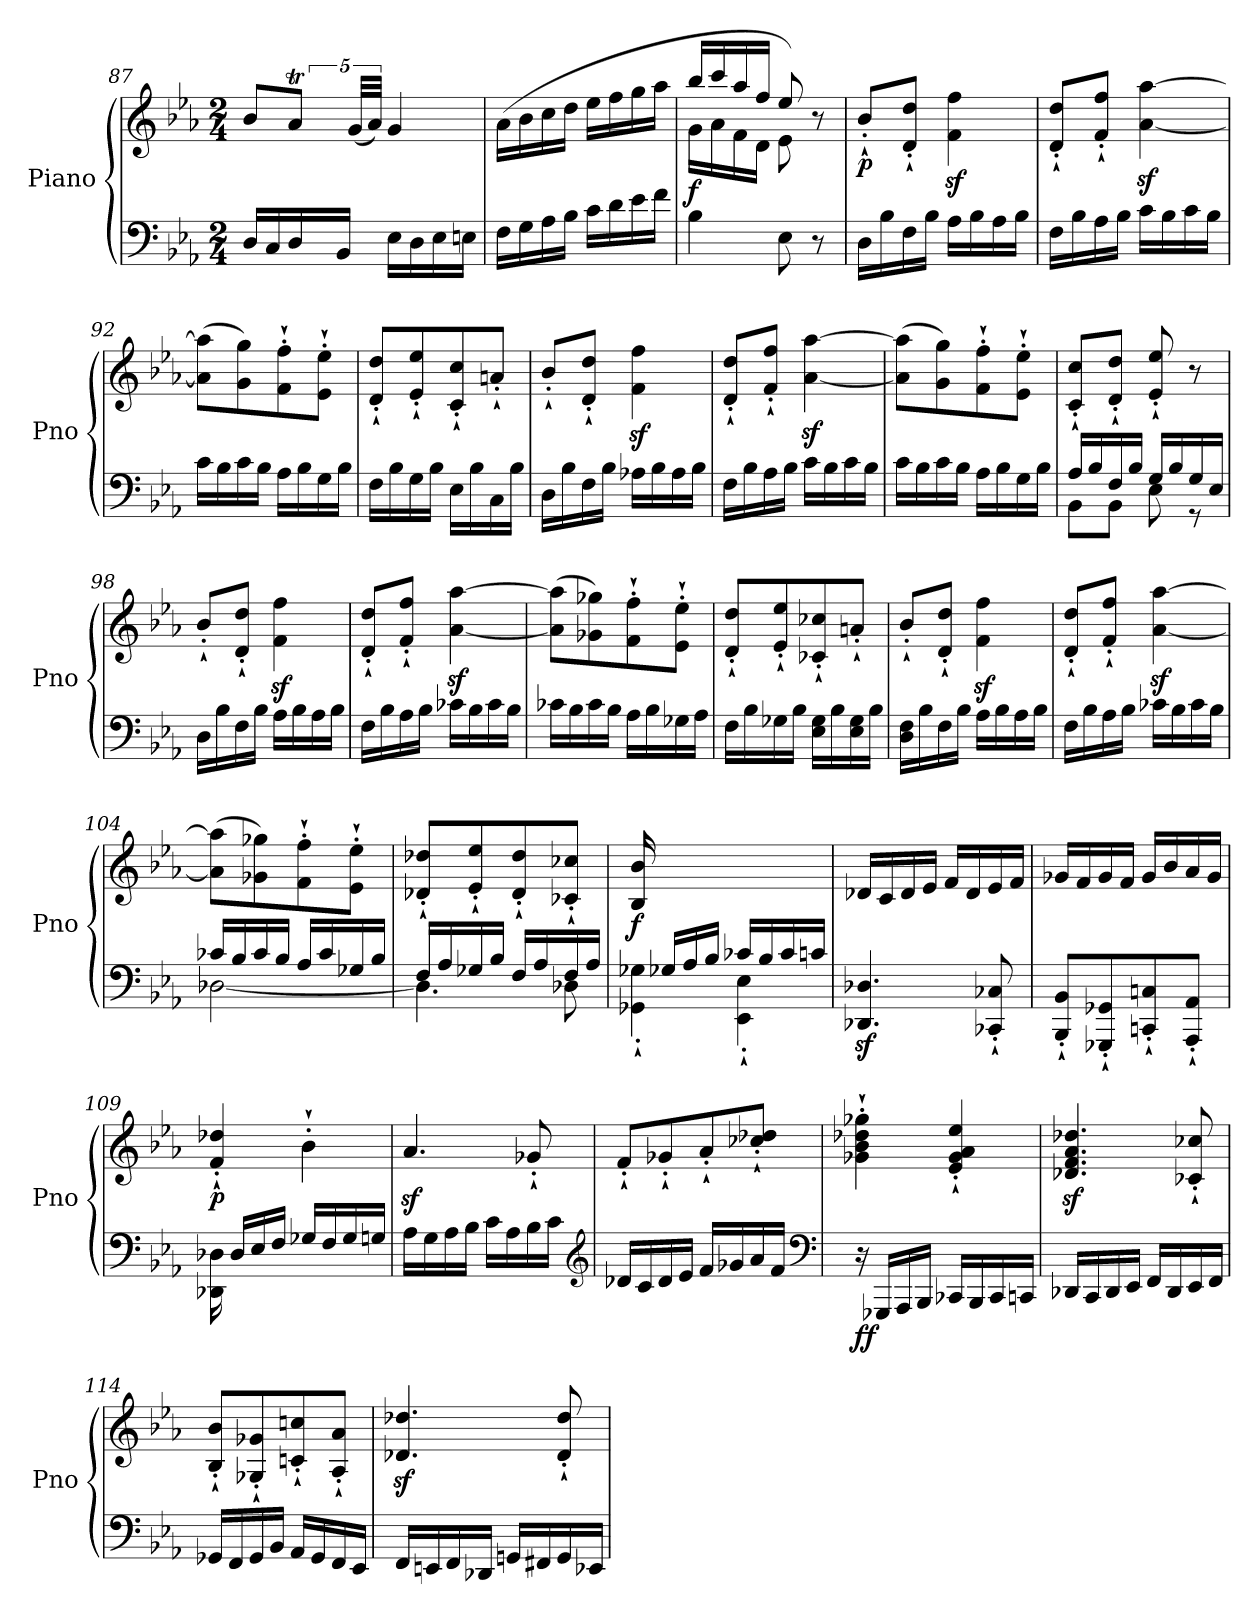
**kern	**kern	**dynam
*part1	*part1	*part1
*staff2	*staff1	*staff1/2
*I"Piano	*	*
*I'Pno	*	*
*clefF4	*clefG2	*
*k[b-e-a-]	*k[b-e-a-]	*
*E-:	*E-:	*
*M2/4	*M2/4	*
=87	=87	=87
*	*^	*
16D/LL	8b-/L	10.ryy	.
16C/	.	.	.
16D/	8a-T/J	.	.
*	*	*Xtuplet	*
.	.	40b-yy	.
.	.	40a-yy	.
16BB-/JJ	.	.	.
.	.	(40g/LL	.
.	.	40a-/JJ)	.
16E-\LL	4g/	4ryy	.
16D\	.	.	.
16E-\	.	.	.
16En\JJ	.	.	.
*	*v	*v	*
=88	=88	=88
(16F\LL	(16a-\LL	.
16G\	16b-\	.
16A-\	16cc\	.
16B-\JJ	16dd\JJ	.
16c\LL	16ee-\LL	.
16d\	16ff\	.
16e-\	16gg\	.
16f\JJ	16aa-\JJ	.
=89	=89	=89
*^	*^	*
!	!	!	!	!LO:DY:b
4.ryy	4B-\	16bb-/LL	16g\LL	f
.	.	16ccc/	16a-\	.
.	.	16aa-/	16f\	.
.	.	16ff/JJ	16d\JJ	.
.	8E-\	8ee-/)	8e-\)	.
8r	8ryy	8r	8ryy	.
!!LO:LB:g=z
=90	=90	=90	=90	=90
!	!	!	!	!LO:DY:b
*v	*v	*	*	*
*	*v	*v	*
16D\LL	8b-`'/L	p
16B-\	.	.
16F\	8d/`' 8dd/`'J	.
16B-\JJ	.	.
16A-\LL	4f\z< 4ff\z<	.
16B-\	.	.
16A-\	.	.
16B-\JJ	.	.
=91	=91	=91
16F\LL	8d/`' 8dd/`'L	.
16B-\	.	.
16A-\	8f/`' 8ff/`'J	.
16B-\JJ	.	.
16c\LL	[4a-\z< [4aa-\z<	.
16B-\	.	.
16c\	.	.
16B-\JJ	.	.
=92	=92	=92
16c\LL	(8a-\] 8aa-\]L	.
16B-\	.	.
16c\	8g\ 8gg\)	.
16B-\JJ	.	.
16A-\LL	8f\`' 8ff\`'	.
16B-\	.	.
16G\	8e-\`' 8ee-\`'J	.
16B-\JJ	.	.
=93	=93	=93
16F\LL	8d/`' 8dd/`'L	.
16B-\	.	.
16G\	8e-/`' 8ee-/`'	.
16B-\JJ	.	.
16E-\LL	8c/`' 8cc/`'	.
16B-\	.	.
16C\	8an`'/J	.
16B-\JJ	.	.
=94	=94	=94
16D\LL	8b-`'/L	.
16B-\	.	.
16F\	8d/`' 8dd/`'J	.
16B-\JJ	.	.
16A-X\LL	4f\z< 4ff\z<	.
16B-\	.	.
16A-\	.	.
16B-\JJ	.	.
!!LO:LB:g=z
=95	=95	=95
16F\LL	8d/`' 8dd/`'L	.
16B-\	.	.
16A-\	8f/`' 8ff/`'J	.
16B-\JJ	.	.
16c\LL	[4a-\z< [4aa-\z<	.
16B-\	.	.
16c\	.	.
16B-\JJ	.	.
=96	=96	=96
16c\LL	(8a-\] 8aa-\]L	.
16B-\	.	.
16c\	8g\ 8gg\)	.
16B-\JJ	.	.
16A-\LL	8f\`' 8ff\`'	.
16B-\	.	.
16G\	8e-\`' 8ee-\`'J	.
16B-\JJ	.	.
=97	=97	=97
*^	*	*
16A-/LL	8BB-\L	8c/`' 8cc/`'L	.
16B-/	.	.	.
16F/	8BB-\J	8d/`' 8dd/`'J	.
16B-/JJ	.	.	.
16G/LL	8E-\	8e-/`' 8ee-/`'	.
16B-/	.	.	.
16G/	8r	8r	.
16E-/JJ	.	.	.
*v	*v	*	*
=98	=98	=98
16D\LL	8b-`'/L	.
16B-\	.	.
16F\	8d/`' 8dd/`'J	.
16B-\JJ	.	.
16A-\LL	4f\z< 4ff\z<	.
16B-\	.	.
16A-\	.	.
16B-\JJ	.	.
=99	=99	=99
16F\LL	8d/`' 8dd/`'L	.
16B-\	.	.
16A-\	8f/`' 8ff/`'J	.
16B-\JJ	.	.
16c-X\LL	[4a-\z< [4aa-\z<	.
16B-\	.	.
16c-\	.	.
16B-\JJ	.	.
!!LO:LB:g=z
=100	=100	=100
16c-X\LL	(8a-\] 8aa-\]L	.
16B-\	.	.
16c-\	8g-X\ 8gg-X\)	.
16B-\JJ	.	.
16A-\LL	8f\`' 8ff\`'	.
16B-\	.	.
16G-X\	8e-\`' 8ee-\`'J	.
16A-\JJ	.	.
=101	=101	=101
16F\LL	8d/`' 8dd/`'L	.
16B-\	.	.
16G-X\	8e-/`' 8ee-/`'	.
16B-\JJ	.	.
16E-\ 16G-\LL	8c-X/`' 8cc-X/`'	.
16B-\	.	.
16E-\ 16G-\	8an`'/J	.
16B-\JJ	.	.
=102	=102	=102
16D\ 16F\LL	8b-`'/L	.
16B-\	.	.
16F\	8d/`' 8dd/`'J	.
16B-\JJ	.	.
16A-\LL	4f\z< 4ff\z<	.
16B-\	.	.
16A-\	.	.
16B-\JJ	.	.
=103	=103	=103
16F\LL	8d/`' 8dd/`'L	.
16B-\	.	.
16A-\	8f/`' 8ff/`'J	.
16B-\JJ	.	.
16c-X\LL	[4a-\z< [4aa-\z<	.
16B-\	.	.
16c-\	.	.
16B-\JJ	.	.
=104	=104	=104
*^	*	*
16c-X/LL	[2D-X\	(8a-\] 8aa-\]L	.
16B-/	.	.	.
16c-/	.	8g-X\ 8gg-X\)	.
16B-/JJ	.	.	.
16A-/LL	.	8f\`' 8ff\`'	.
16c-/	.	.	.
16G-X/	.	8e-\`' 8ee-\`'J	.
16B-/JJ	.	.	.
!!LO:PB:g=z
=105	=105	=105	=105
16F/LL	4.D-\]	8d-X/`' 8dd-X/`'L	.
16A-/	.	.	.
16G-X/	.	8e-/`' 8ee-/`'	.
16B-/JJ	.	.	.
16F/LL	.	8d-/`' 8dd-/`'	.
16A-/	.	.	.
16F/	8D-X\	8c-X/`' 8cc-X/`'J	.
16A-/JJ	.	.	.
=106	=106	=106	=106
!	!	!	!LO:DY:b
16ryy	4GG-X\`' 4G-X\`'	16B-/ 16b-/	f
16G-X/LL	.	4..ryy	.
16A-/	.	.	.
16B-/JJ	.	.	.
16c-X/LL	4EE-\`' 4E-\`'	.	.
16B-/	.	.	.
16c-/	.	.	.
16cn/JJ	.	.	.
*v	*v	*	*
=107	=107	=107
4.DD-X/z< 4.D-X/z<	16d-X/LL	.
.	16c/	.
.	16d-/	.
.	16e-/JJ	.
.	16f/LL	.
.	16d-/	.
8CC-X/`' 8C-X/`'	16e-/	.
.	16f/JJ	.
=108	=108	=108
8BBB-/`' 8BB-/`'L	16g-X/LL	.
.	16f/	.
8GGG-X/`' 8GG-X/`'	16g-/	.
.	16f/JJ	.
8CCn/`' 8Cn/`'	16g-/LL	.
.	16b-/	.
8AAA-/`' 8AA-/`'J	16a-/	.
.	16g-/JJ	.
=109	=109	=109
!	!	!LO:DY:b
16DD-X\ 16D-X\	4f/`' 4dd-X/`'	p
16D-/LL	.	.
16E-/	.	.
16F/JJ	.	.
16G-X/LL	4b-`'\	.
16F/	.	.
16G-/	.	.
16Gn/JJ	.	.
!!LO:LB:g=z
=110	=110	=110
16A-\LL	4.a-z</	.
16G\	.	.
16A-\	.	.
16B-\JJ	.	.
16c\LL	.	.
16A-\	.	.
16B-\	8g-X`'/	.
16c\JJ	.	.
*clefG2	*	*
=111	=111	=111
16d-X/LL	8f`'/L	.
16c/	.	.
16d-/	8g-X`'/	.
16e-/JJ	.	.
16f/LL	8a-`'/	.
16g-X/	.	.
16a-/	8cc-X/`' 8dd-X/`'J	.
16f/JJ	.	.
*clefF4	*	*
=112	=112	=112
!	!	!LO:DY:b=2
!	!	!LO:DY:n=1:b
16r	4g-X\`' 4b-\`' 4dd-X\`' 4gg-X\`'	f f
16GGG-X/LL	.	.
16AAA-/	.	.
16BBB-/JJ	.	.
16CC-X/LL	4e-/`' 4g-/`' 4a-/`' 4ee-/`'	.
16BBB-/	.	.
16CC-/	.	.
16CCn/JJ	.	.
=113	=113	=113
16DD-X/LL	4.d-X/z< 4.f/z< 4.a-/z< 4.dd-X/z<	.
16CC/	.	.
16DD-/	.	.
16EE-/JJ	.	.
16FF/LL	.	.
16DD-/	.	.
16EE-/	8c-X/`' 8cc-X/`'	.
16FF/JJ	.	.
=114	=114	=114
16GG-X/LL	8B-/`' 8b-/`'L	.
16FF/	.	.
16GG-/	8G-X/`' 8g-X/`'	.
16BB-/JJ	.	.
16AA-/LL	8cn/`' 8ccn/`'	.
16GG-/	.	.
16FF/	8A-/`' 8a-/`'J	.
16EE-/JJ	.	.
!!LO:LB:g=z
=115	=115	=115
16FF/LL	4.d-X/z< 4.dd-X/z<	.
16EEn/	.	.
16FF/	.	.
16DD-X/JJ	.	.
16GGn/LL	.	.
16FF#X/	.	.
16GG/	8d-/`' 8dd-/`'	.
16EE-X/JJ	.	.
=	=	=
*-	*-	*-
